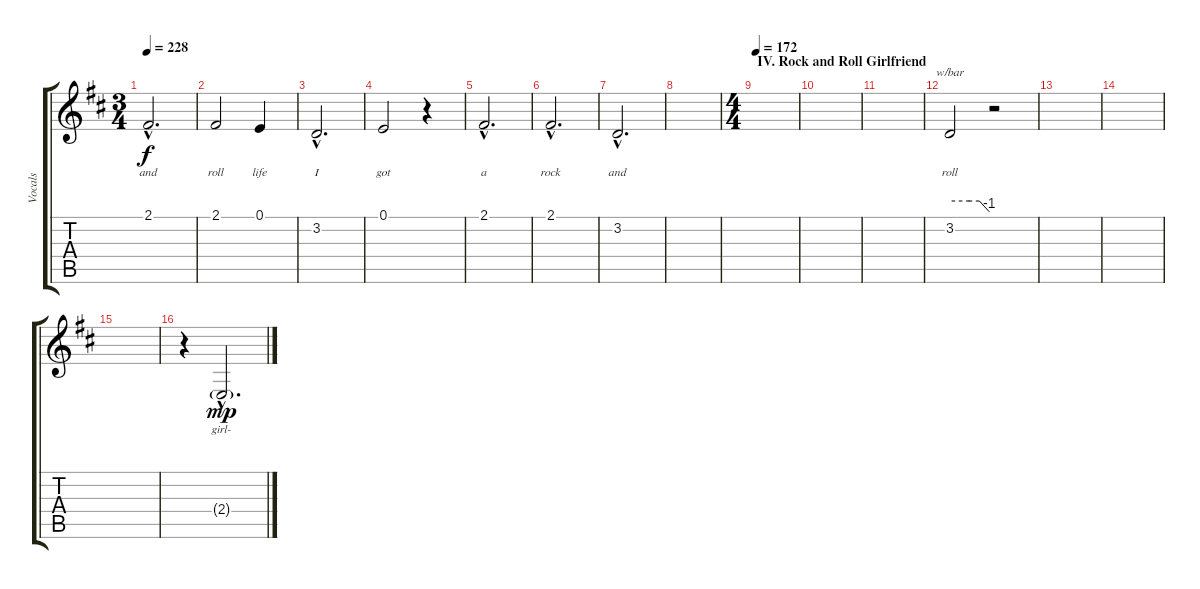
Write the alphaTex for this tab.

\track ("Vocals" "Vocals") {instrument clarinet}
\staff {score tabs}
\tuning (E4 B3 G3 D3 A2 E2) {hide}
\ts (3 4)
\tempo 228
\clef g2
\ks d
2.1{hac}.2{d lyrics (0 "and") lyrics (1 "") lyrics (2 "") lyrics (3 "") lyrics (4 "") dy f} |
2.1.2{lyrics (0 "roll") lyrics (1 "") lyrics (2 "") lyrics (3 "") lyrics (4 "")} 0.1.4{lyrics (0 "life") lyrics (1 "") lyrics (2 "") lyrics (3 "") lyrics (4 "")} |
3.2{hac}.2{d lyrics (0 "I") lyrics (1 "") lyrics (2 "") lyrics (3 "") lyrics (4 "")} |
0.1.2{lyrics (0 "got") lyrics (1 "") lyrics (2 "") lyrics (3 "") lyrics (4 "")} r.4 |
2.1{hac}.2{d lyrics (0 "a") lyrics (1 "") lyrics (2 "") lyrics (3 "") lyrics (4 "")} |
2.1{hac}.2{d lyrics (0 "rock") lyrics (1 "") lyrics (2 "") lyrics (3 "") lyrics (4 "")} |
3.2{hac}.2{d lyrics (0 "and") lyrics (1 "") lyrics (2 "") lyrics (3 "") lyrics (4 "")} |
|
\ts (4 4)
\section ("" "IV. Rock and Roll Girlfriend")
\tempo 172
|
|
|
3.2.2{tbe (custom default 0 0 30 0 45 0 60 -4) lyrics (0 "roll") lyrics (1 "") lyrics (2 "") lyrics (3 "") lyrics (4 "")} r.2 |
|
|
|
r.4 2.4{g hac}.2{d lyrics (0 "girl-") lyrics (1 "") lyrics (2 "") lyrics (3 "") lyrics (4 "") dy mp}
